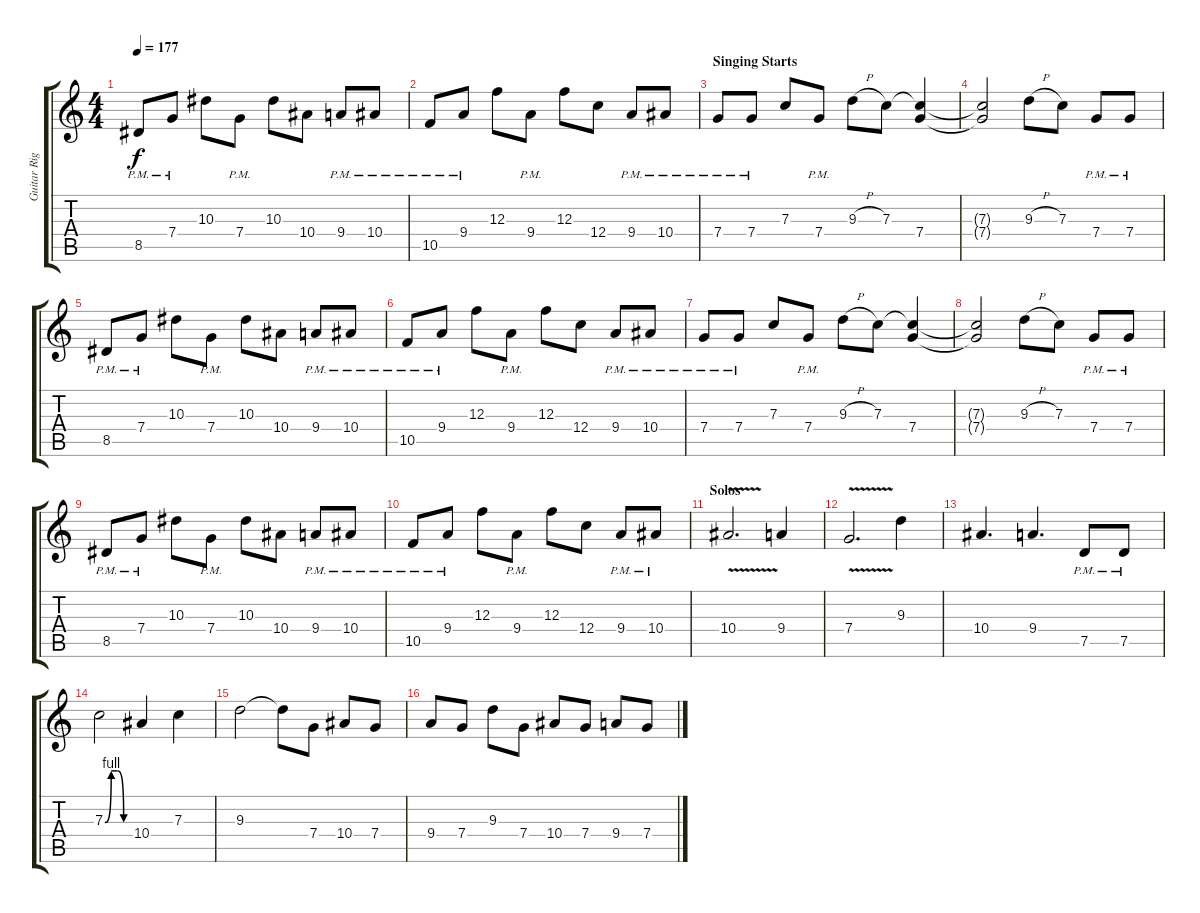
\track ("Guitar Right" "Guitar Rig") {instrument distortionguitar}
\staff {score tabs}
\tuning (D4 A3 F3 C3 G2 D2) {hide}
\ts (4 4)
\tempo 177
\clef g2
\ks c
8.5{pm}.8{dy f} 7.4{pm}.8 10.3.8 7.4{pm}.8 10.3.8 10.4.8 9.4{pm}.8 10.4{pm}.8 |
10.5{pm}.8 9.4{pm}.8 12.3.8 9.4{pm}.8 12.3.8 12.4.8 9.4{pm}.8 10.4{pm}.8 |
\section ("" "Singing Starts")
7.4{pm}.8 7.4{pm}.8 7.3.8 7.4{pm}.8 9.3{h}.8 7.3.8 (7.3{t} 7.4).4 |
(7.3{t} 7.4{t}).2 9.3{h}.8 7.3.8 7.4{pm}.8 7.4{pm}.8 |
8.5{pm}.8 7.4{pm}.8 10.3.8 7.4{pm}.8 10.3.8 10.4.8 9.4{pm}.8 10.4{pm}.8 |
10.5{pm}.8 9.4{pm}.8 12.3.8 9.4{pm}.8 12.3.8 12.4.8 9.4{pm}.8 10.4{pm}.8 |
7.4{pm}.8 7.4{pm}.8 7.3.8 7.4{pm}.8 9.3{h}.8 7.3.8 (7.3{t} 7.4).4 |
(7.3{t} 7.4{t}).2 9.3{h}.8 7.3.8 7.4{pm}.8 7.4{pm}.8 |
8.5{pm}.8 7.4{pm}.8 10.3.8 7.4{pm}.8 10.3.8 10.4.8 9.4{pm}.8 10.4{pm}.8 |
10.5{pm}.8 9.4{pm}.8 12.3.8 9.4{pm}.8 12.3.8 12.4.8 9.4{pm}.8 10.4{pm}.8 |
\section ("" "Solos")
10.4{v}.2{d} 9.4.4 |
7.4{v}.2{d} 9.3.4 |
10.4.4{d} 9.4.4{d} 7.5{pm}.8 7.5{pm}.8 |
7.3{be (custom 0 0 15 4 30 4 45 0 60 0)}.2 10.4.4 7.3.4 |
9.3.2 9.3{t}.8 7.4.8 10.4.8 7.4.8 |
9.4.8 7.4.8 9.3.8 7.4.8 10.4.8 7.4.8 9.4.8 7.4.8
